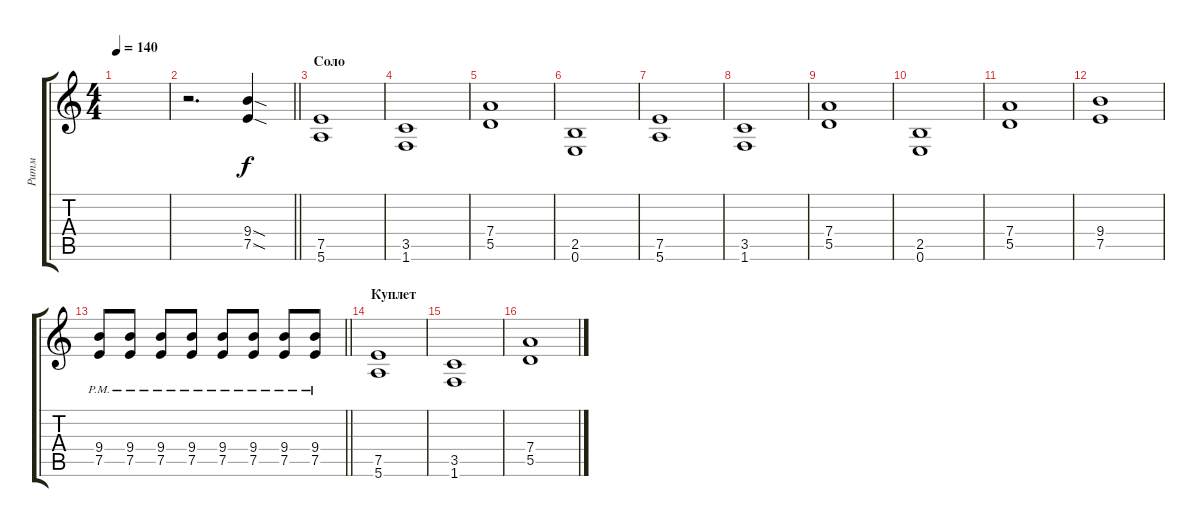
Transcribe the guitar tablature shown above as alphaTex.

\track ("Ритм" "Ритм") {instrument distortionguitar}
\staff {score tabs}
\tuning (E4 B3 G3 D3 A2 E2) {hide}
\ts (4 4)
\tempo 140
\clef g2
\ks c
|
\barLineRight lightlight
r.2{d} (9.4{sod} 7.5{sod}).4 |
\section ("" "Соло")
(7.5 5.6).1 |
(3.5 1.6).1 |
(7.4 5.5).1 |
(2.5 0.6).1 |
(7.5 5.6).1 |
(3.5 1.6).1 |
(7.4 5.5).1 |
(2.5 0.6).1 |
(7.4 5.5).1 |
(9.4 7.5).1 |
\barLineRight lightlight
(9.4{pm} 7.5{pm}).8 (9.4{pm} 7.5{pm}).8 (9.4{pm} 7.5{pm}).8 (9.4{pm} 7.5{pm}).8 (9.4{pm} 7.5{pm}).8 (9.4{pm} 7.5{pm}).8 (9.4{pm} 7.5{pm}).8 (9.4{pm} 7.5{pm}).8 |
\section ("" "Куплет")
(7.5 5.6).1 |
(3.5 1.6).1 |
(7.4 5.5).1
